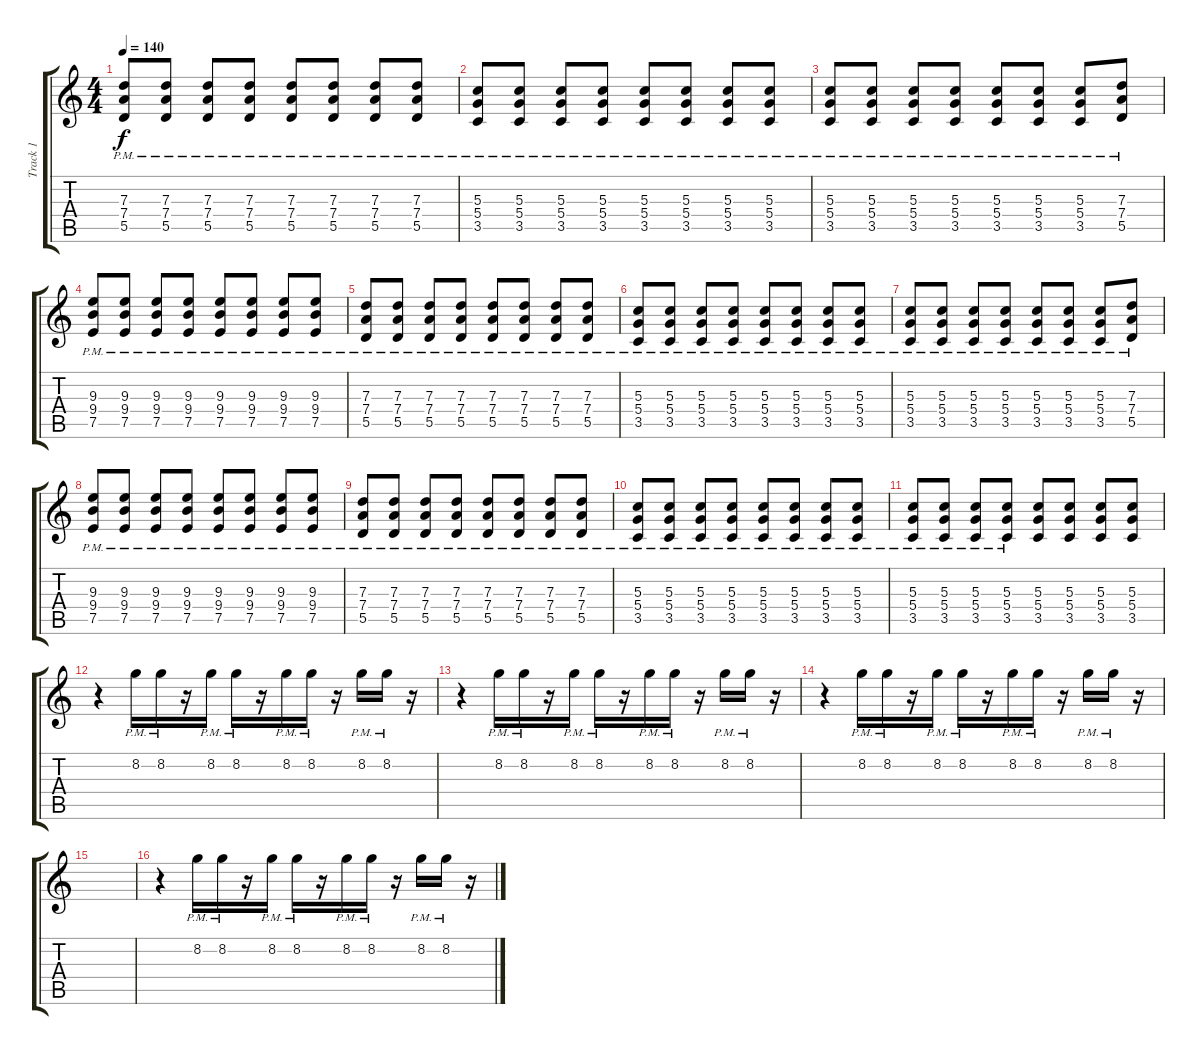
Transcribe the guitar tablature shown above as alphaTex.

\track ("Track 1" "Track 1") {instrument distortionguitar}
\staff {score tabs}
\tuning (E4 B3 G3 D3 A2 E2) {hide}
\ts (4 4)
\tempo 140
\clef g2
\ks c
(7.3{pm} 7.4{pm} 5.5{pm}).8{dy f} (7.3{pm} 7.4{pm} 5.5{pm}).8 (7.3{pm} 7.4{pm} 5.5{pm}).8 (7.3{pm} 7.4{pm} 5.5{pm}).8 (7.3{pm} 7.4{pm} 5.5{pm}).8 (7.3{pm} 7.4{pm} 5.5{pm}).8 (7.3{pm} 7.4{pm} 5.5{pm}).8 (7.3{pm} 7.4{pm} 5.5{pm}).8 |
(5.3{pm} 5.4{pm} 3.5{pm}).8 (5.3{pm} 5.4{pm} 3.5{pm}).8 (5.3{pm} 5.4{pm} 3.5{pm}).8 (5.3{pm} 5.4{pm} 3.5{pm}).8 (5.3{pm} 5.4{pm} 3.5{pm}).8 (5.3{pm} 5.4{pm} 3.5{pm}).8 (5.3{pm} 5.4{pm} 3.5{pm}).8 (5.3{pm} 5.4{pm} 3.5{pm}).8 |
(5.3{pm} 5.4{pm} 3.5{pm}).8 (5.3{pm} 5.4{pm} 3.5{pm}).8 (5.3{pm} 5.4{pm} 3.5{pm}).8 (5.3{pm} 5.4{pm} 3.5{pm}).8 (5.3{pm} 5.4{pm} 3.5{pm}).8 (5.3{pm} 5.4{pm} 3.5{pm}).8 (5.3{pm} 5.4{pm} 3.5{pm}).8 (7.3{pm} 7.4{pm} 5.5{pm}).8 |
(9.3{pm} 9.4{pm} 7.5{pm}).8 (9.3{pm} 9.4{pm} 7.5{pm}).8 (9.3{pm} 9.4{pm} 7.5{pm}).8 (9.3{pm} 9.4{pm} 7.5{pm}).8 (9.3{pm} 9.4{pm} 7.5{pm}).8 (9.3{pm} 9.4{pm} 7.5{pm}).8 (9.3{pm} 9.4{pm} 7.5{pm}).8 (9.3{pm} 9.4{pm} 7.5{pm}).8 |
(7.3{pm} 7.4{pm} 5.5{pm}).8 (7.3{pm} 7.4{pm} 5.5{pm}).8 (7.3{pm} 7.4{pm} 5.5{pm}).8 (7.3{pm} 7.4{pm} 5.5{pm}).8 (7.3{pm} 7.4{pm} 5.5{pm}).8 (7.3{pm} 7.4{pm} 5.5{pm}).8 (7.3{pm} 7.4{pm} 5.5{pm}).8 (7.3{pm} 7.4{pm} 5.5{pm}).8 |
(5.3{pm} 5.4{pm} 3.5{pm}).8 (5.3{pm} 5.4{pm} 3.5{pm}).8 (5.3{pm} 5.4{pm} 3.5{pm}).8 (5.3{pm} 5.4{pm} 3.5{pm}).8 (5.3{pm} 5.4{pm} 3.5{pm}).8 (5.3{pm} 5.4{pm} 3.5{pm}).8 (5.3{pm} 5.4{pm} 3.5{pm}).8 (5.3{pm} 5.4{pm} 3.5{pm}).8 |
(5.3{pm} 5.4{pm} 3.5{pm}).8 (5.3{pm} 5.4{pm} 3.5{pm}).8 (5.3{pm} 5.4{pm} 3.5{pm}).8 (5.3{pm} 5.4{pm} 3.5{pm}).8 (5.3{pm} 5.4{pm} 3.5{pm}).8 (5.3{pm} 5.4{pm} 3.5{pm}).8 (5.3{pm} 5.4{pm} 3.5{pm}).8 (7.3{pm} 7.4{pm} 5.5{pm}).8 |
(9.3{pm} 9.4{pm} 7.5{pm}).8 (9.3{pm} 9.4{pm} 7.5{pm}).8 (9.3{pm} 9.4{pm} 7.5{pm}).8 (9.3{pm} 9.4{pm} 7.5{pm}).8 (9.3{pm} 9.4{pm} 7.5{pm}).8 (9.3{pm} 9.4{pm} 7.5{pm}).8 (9.3{pm} 9.4{pm} 7.5{pm}).8 (9.3{pm} 9.4{pm} 7.5{pm}).8 |
(7.3{pm} 7.4{pm} 5.5{pm}).8 (7.3{pm} 7.4{pm} 5.5{pm}).8 (7.3{pm} 7.4{pm} 5.5{pm}).8 (7.3{pm} 7.4{pm} 5.5{pm}).8 (7.3{pm} 7.4{pm} 5.5{pm}).8 (7.3{pm} 7.4{pm} 5.5{pm}).8 (7.3{pm} 7.4{pm} 5.5{pm}).8 (7.3{pm} 7.4{pm} 5.5{pm}).8 |
(5.3{pm} 5.4{pm} 3.5{pm}).8 (5.3{pm} 5.4{pm} 3.5{pm}).8 (5.3{pm} 5.4{pm} 3.5{pm}).8 (5.3{pm} 5.4{pm} 3.5{pm}).8 (5.3{pm} 5.4{pm} 3.5{pm}).8 (5.3{pm} 5.4{pm} 3.5{pm}).8 (5.3{pm} 5.4{pm} 3.5{pm}).8 (5.3{pm} 5.4{pm} 3.5{pm}).8 |
(5.3{pm} 5.4{pm} 3.5{pm}).8 (5.3{pm} 5.4{pm} 3.5{pm}).8 (5.3{pm} 5.4{pm} 3.5{pm}).8 (5.3{pm} 5.4{pm} 3.5{pm}).8 (5.3 5.4 3.5).8 (5.3 5.4 3.5).8 (5.3 5.4 3.5).8 (5.3 5.4 3.5).8 |
r.4 8.2{pm}.16 8.2{pm}.16 r.16 8.2{pm}.16 8.2{pm}.16 r.16 8.2{pm}.16 8.2{pm}.16 r.16 8.2{pm}.16 8.2{pm}.16 r.16 |
r.4 8.2{pm}.16 8.2{pm}.16 r.16 8.2{pm}.16 8.2{pm}.16 r.16 8.2{pm}.16 8.2{pm}.16 r.16 8.2{pm}.16 8.2{pm}.16 r.16 |
r.4 8.2{pm}.16 8.2{pm}.16 r.16 8.2{pm}.16 8.2{pm}.16 r.16 8.2{pm}.16 8.2{pm}.16 r.16 8.2{pm}.16 8.2{pm}.16 r.16 |
|
r.4 8.2{pm}.16 8.2{pm}.16 r.16 8.2{pm}.16 8.2{pm}.16 r.16 8.2{pm}.16 8.2{pm}.16 r.16 8.2{pm}.16 8.2{pm}.16 r.16
